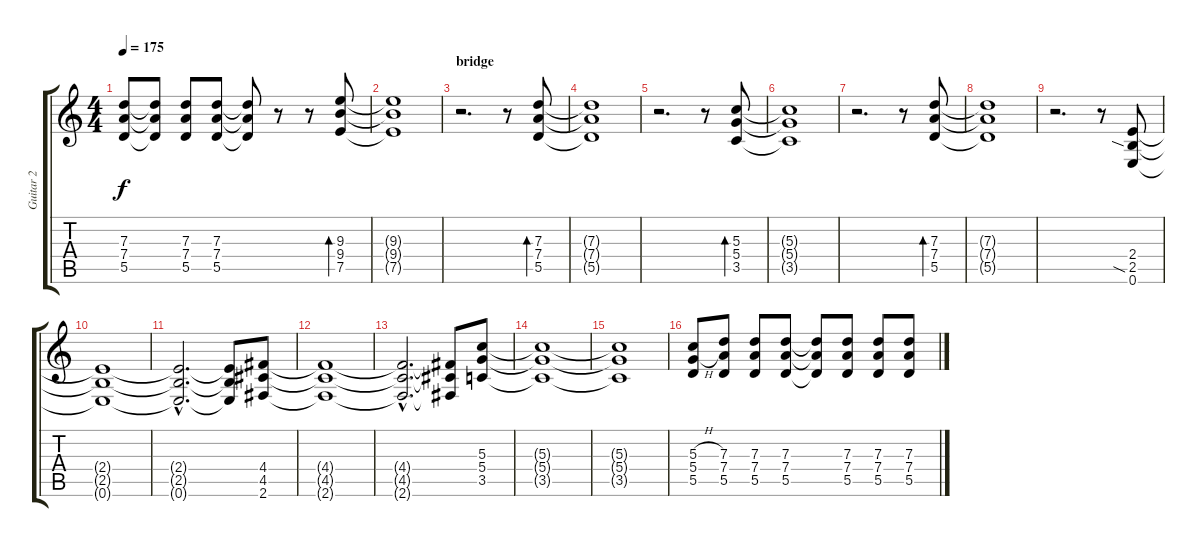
\track ("Guitar 2" "Guitar 2") {instrument distortionguitar}
\staff {score tabs}
\tuning (E4 B3 G3 D3 A2 E2) {hide}
\ts (4 4)
\tempo 175
\clef g2
\ks c
(7.3 7.4 5.5).8{dy f} (7.3{t} 7.4{t} 5.5{t}).8 (7.3 7.4 5.5).8 (7.3 7.4 5.5).8 (7.3{t} 7.4{t} 5.5{t}).8 r.8 r.8{volume 9 instrument electricguitarclean} (9.3 9.4 7.5).8{bd 120} |
(9.3{t} 9.4{t} 7.5{t}).1 |
\section ("" "bridge")
r.2{d} r.8 (7.3 7.4 5.5).8{bd 120} |
(7.3{t} 7.4{t} 5.5{t}).1 |
r.2{d} r.8 (5.3 5.4 3.5).8{bd 120} |
(5.3{t} 5.4{t} 3.5{t}).1 |
r.2{d} r.8 (7.3 7.4 5.5).8{bd 120} |
(7.3{t} 7.4{t} 5.5{t}).1 |
r.2{d instrument distortionguitar} r.8 (2.4 2.5{sia} 0.6).8 |
(2.4{t} 2.5{t} 0.6{t}).1 |
(2.4{hac t} 2.5{hac t} 0.6{hac t}).2{d} (2.4{t} 2.5{t} 0.6{t}).8 (4.4 4.5 2.6).8 |
(4.4{t} 4.5{t} 2.6{t}).1 |
(4.4{hac t} 4.5{hac t} 2.6{hac t}).2{d} (4.4{t} 4.5{t} 2.6{t}).8 (5.3 5.4 3.5).8 |
(5.3{t} 5.4{t} 3.5{t}).1 |
(5.3{t} 5.4{t} 3.5{t}).1 |
(5.3{h} 5.4{h} 5.5).8{volume 13} (7.3 7.4 5.5).8 (7.3 7.4 5.5).8 (7.3 7.4 5.5).8 (7.3{t} 7.4{t} 5.5{t}).8 (7.3 7.4 5.5).8 (7.3 7.4 5.5).8 (7.3 7.4 5.5).8
